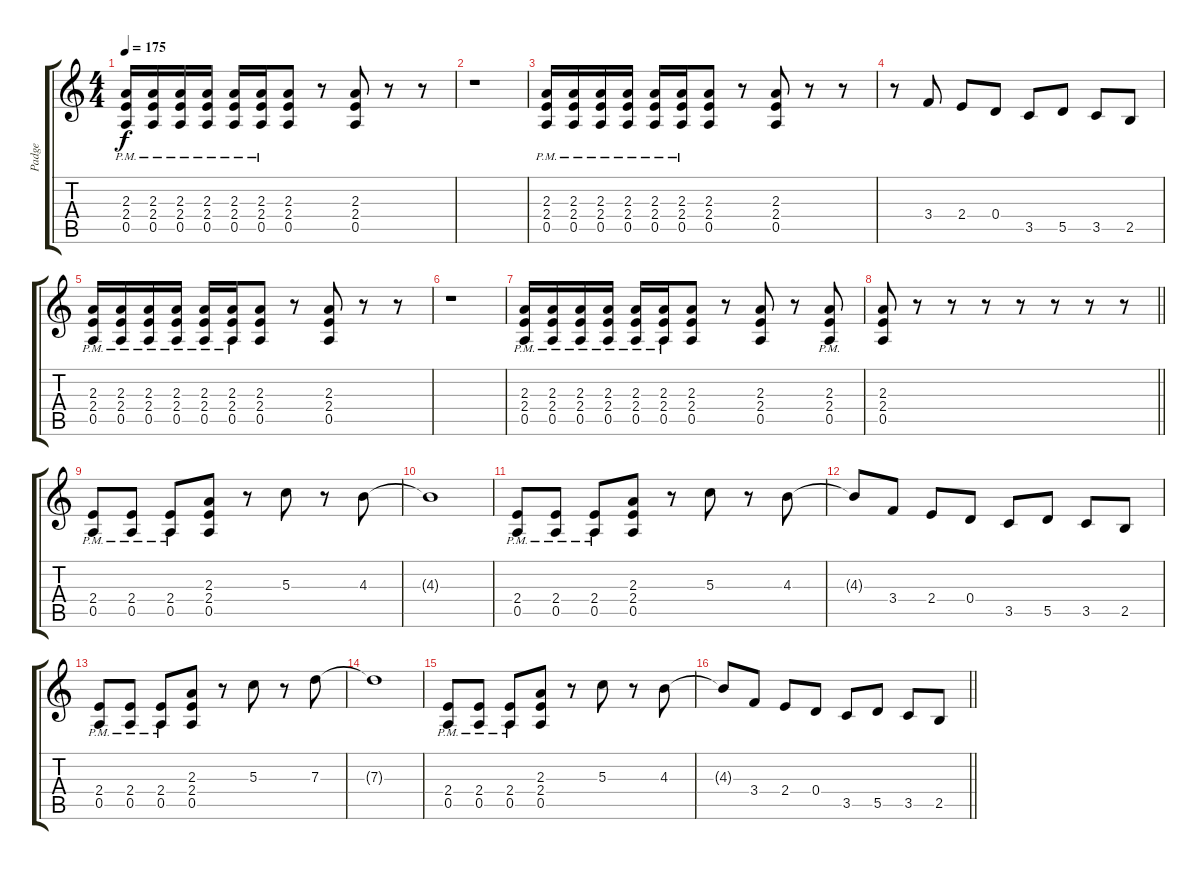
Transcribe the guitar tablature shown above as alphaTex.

\track ("Padge" "Padge") {instrument distortionguitar}
\staff {score tabs}
\tuning (E4 B3 G3 D3 A2 E2) {hide}
\ts (4 4)
\tempo 175
\clef g2
\ks c
(2.3{pm} 2.4{pm} 0.5{pm}).16{dy f} (2.3{pm} 2.4{pm} 0.5{pm}).16 (2.3{pm} 2.4{pm} 0.5{pm}).16 (2.3{pm} 2.4{pm} 0.5{pm}).16 (2.3{pm} 2.4{pm} 0.5{pm}).16 (2.3{pm} 2.4{pm} 0.5{pm}).16 (2.3 2.4 0.5).8 r.8 (2.3 2.4 0.5).8 r.8 r.8 |
r.1 |
(2.3{pm} 2.4{pm} 0.5{pm}).16 (2.3{pm} 2.4{pm} 0.5{pm}).16 (2.3{pm} 2.4{pm} 0.5{pm}).16 (2.3{pm} 2.4{pm} 0.5{pm}).16 (2.3{pm} 2.4{pm} 0.5{pm}).16 (2.3{pm} 2.4{pm} 0.5{pm}).16 (2.3 2.4 0.5).8 r.8 (2.3 2.4 0.5).8 r.8 r.8 |
r.8 3.4.8 2.4.8 0.4.8 3.5.8 5.5.8 3.5.8 2.5.8 |
(2.3{pm} 2.4{pm} 0.5{pm}).16 (2.3{pm} 2.4{pm} 0.5{pm}).16 (2.3{pm} 2.4{pm} 0.5{pm}).16 (2.3{pm} 2.4{pm} 0.5{pm}).16 (2.3{pm} 2.4{pm} 0.5{pm}).16 (2.3{pm} 2.4{pm} 0.5{pm}).16 (2.3 2.4 0.5).8 r.8 (2.3 2.4 0.5).8 r.8 r.8 |
r.1 |
(2.3{pm} 2.4{pm} 0.5{pm}).16 (2.3{pm} 2.4{pm} 0.5{pm}).16 (2.3{pm} 2.4{pm} 0.5{pm}).16 (2.3{pm} 2.4{pm} 0.5{pm}).16 (2.3{pm} 2.4{pm} 0.5{pm}).16 (2.3{pm} 2.4{pm} 0.5{pm}).16 (2.3 2.4 0.5).8 r.8 (2.3 2.4 0.5).8 r.8 (2.3{pm} 2.4{pm} 0.5{pm}).8 |
\barLineRight lightlight
(2.3 2.4 0.5).8 r.8 r.8 r.8 r.8 r.8 r.8 r.8 |
(2.4{pm} 0.5{pm}).8 (2.4{pm} 0.5{pm}).8 (2.4{pm} 0.5{pm}).8 (2.3 2.4 0.5).8 r.8 5.3.8 r.8 4.3.8 |
4.3{t}.1 |
(2.4{pm} 0.5{pm}).8 (2.4{pm} 0.5{pm}).8 (2.4{pm} 0.5{pm}).8 (2.3 2.4 0.5).8 r.8 5.3.8 r.8 4.3.8 |
4.3{t}.8 3.4.8 2.4.8 0.4.8 3.5.8 5.5.8 3.5.8 2.5.8 |
(2.4{pm} 0.5{pm}).8 (2.4{pm} 0.5{pm}).8 (2.4{pm} 0.5{pm}).8 (2.3 2.4 0.5).8 r.8 5.3.8 r.8 7.3.8 |
7.3{t}.1 |
(2.4{pm} 0.5{pm}).8 (2.4{pm} 0.5{pm}).8 (2.4{pm} 0.5{pm}).8 (2.3 2.4 0.5).8 r.8 5.3.8 r.8 4.3.8 |
\barLineRight lightlight
4.3{t}.8 3.4.8 2.4.8 0.4.8 3.5.8 5.5.8 3.5.8 2.5.8
